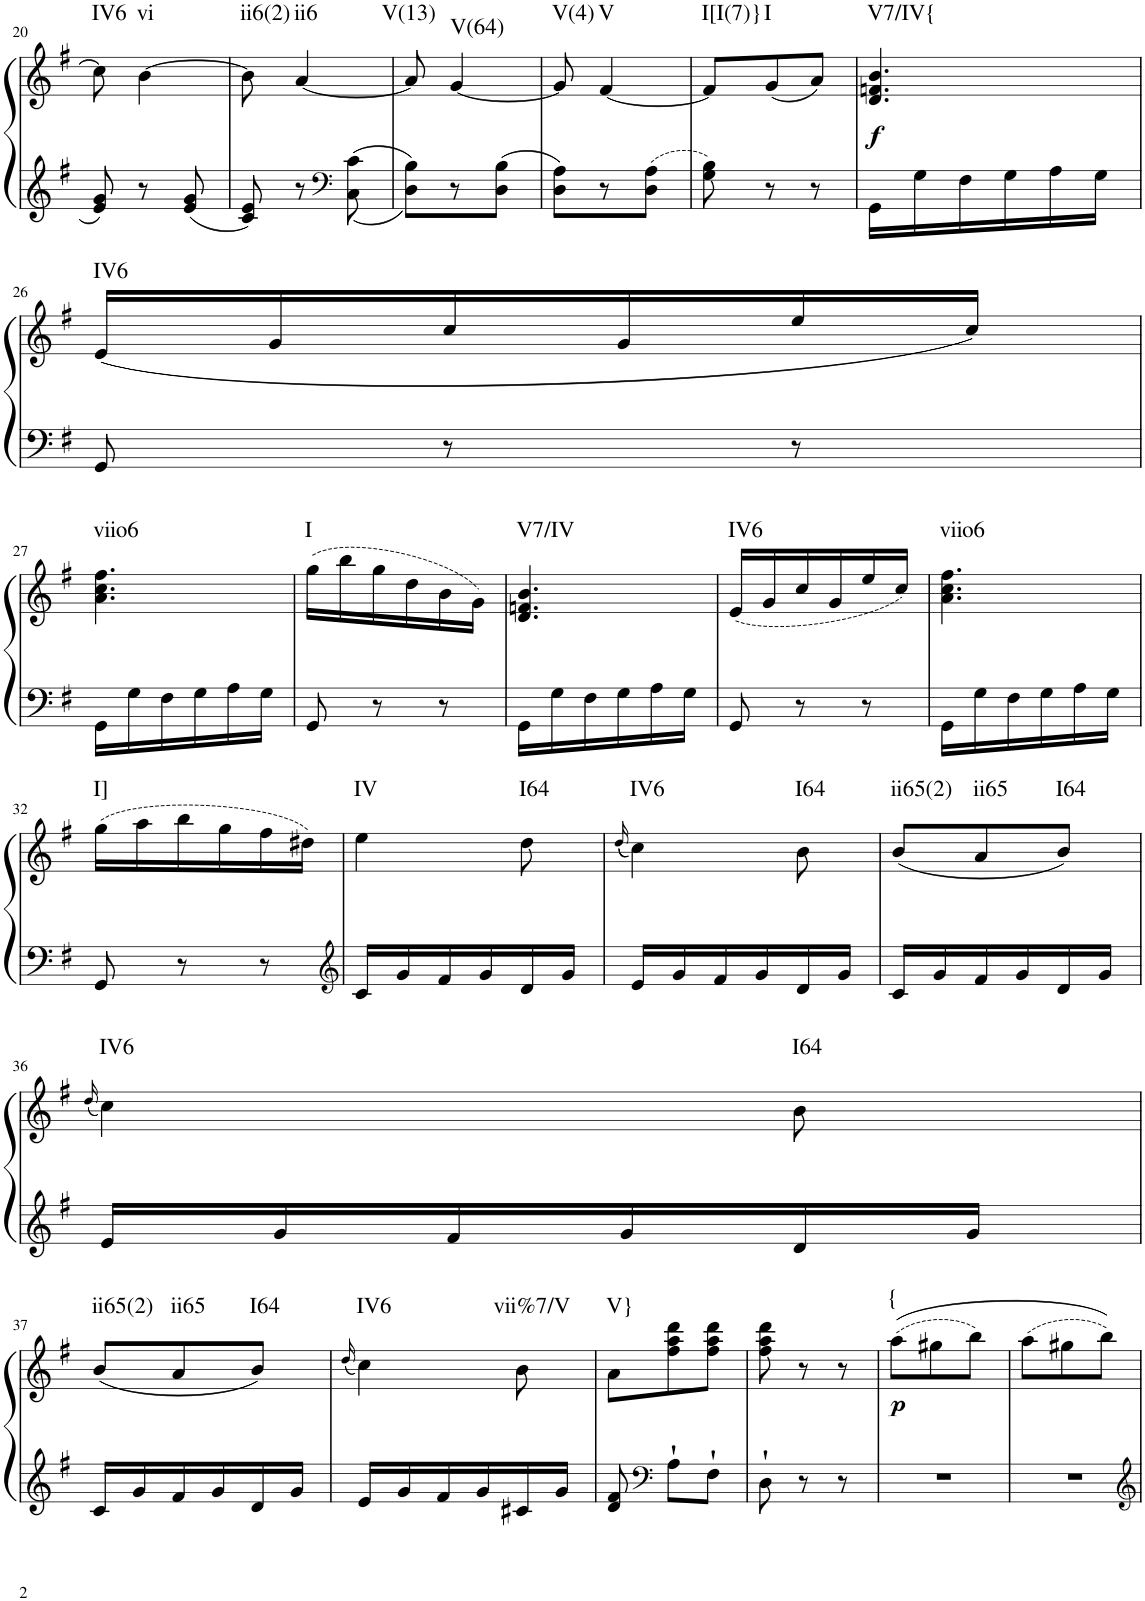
**kern	**kern	**dynam	**harte
*part1	*part1	*part1	*part1
*staff2	*staff1	*staff1/2	*
*I"Klavier linke Hand	*	*	*
!!LO:PB:g=z
*clefG2	*clefG2	*	*
*k[f#]	*k[f#]	*	*
*M3/8	*M3/8	*	*
=20	=20	=20	=20
!	!	!	!LO:H:kt=IV6
8e/ 8g/	8cc\]	.	N
!	!	!	!LO:H:kt=vi
8r	[4b\	.	N
8e/ 8g/	.	.	.
=21	=21	=21	=21
!	!	!	!LO:H:kt=ii6(2)
8c/ 8e/	8b\]	.	N
!	!	!	!LO:H:kt=ii6
8r	[4a/	.	N
*clefF4	*	*	*
8C\ 8c\	.	.	.
=22	=22	=22	=22
!	!	!	!LO:H:kt=V(13)
8D\ 8B\L	8a/]	.	N
!	!	!	!LO:H:kt=V(64)
8r	[4g/	.	N
8D\ 8B\J	.	.	.
=23	=23	=23	=23
!	!	!	!LO:H:kt=V(4)
8D\ 8A\L	8g/]	.	N
!	!	!	!LO:H:kt=V
8r	[4f#/	.	N
8D\ 8A\J	.	.	.
=24	=24	=24	=24
!	!	!	!LO:H:kt=I[I(7)}
8G\ 8B\	8f#/L]	.	N
!	!	!	!LO:H:kt=I
8r	(8g/	.	N
8r	8a/J)	.	.
=25	=25	=25	=25
!	!	!LO:DY:b	!LO:H:kt=V7/IV{
16GG\LL	4.d/ 4.fn/ 4.b/	f	N
16G\	.	.	.
16F#\	.	.	.
16G\	.	.	.
16A\	.	.	.
16G\JJ	.	.	.
!!LO:LB:g=z
=26	=26	=26	=26
!	!	!	!LO:H:kt=IV6
8GG/	(16e/LL	.	N
.	16g/	.	.
8r	16cc/	.	.
.	16g/	.	.
8r	16ee/	.	.
.	16cc/JJ)	.	.
!!LO:LB:g=z
=27	=27	=27	=27
!	!	!	!LO:H:kt=viio6
16GG\LL	4.a\ 4.cc\ 4.ff#\	.	N
16G\	.	.	.
16F#\	.	.	.
16G\	.	.	.
16A\	.	.	.
16G\JJ	.	.	.
=28	=28	=28	=28
!	!	!	!LO:H:kt=I
8GG/	(16gg\LL	.	N
.	16bb\	.	.
8r	16gg\	.	.
.	16dd\	.	.
8r	16b\	.	.
.	16g\JJ)	.	.
=29	=29	=29	=29
!	!	!	!LO:H:kt=V7/IV
16GG\LL	4.d/ 4.fn/ 4.b/	.	N
16G\	.	.	.
16F#\	.	.	.
16G\	.	.	.
16A\	.	.	.
16G\JJ	.	.	.
=30	=30	=30	=30
!	!	!	!LO:H:kt=IV6
8GG/	(16e/LL	.	N
.	16g/	.	.
8r	16cc/	.	.
.	16g/	.	.
8r	16ee/	.	.
.	16cc/JJ)	.	.
=31	=31	=31	=31
!	!	!	!LO:H:kt=viio6
16GG\LL	4.a\ 4.cc\ 4.ff#\	.	N
16G\	.	.	.
16F#\	.	.	.
16G\	.	.	.
16A\	.	.	.
16G\JJ	.	.	.
!!LO:LB:g=z
=32	=32	=32	=32
!	!	!	!LO:H:kt=I]
8GG/	(16gg\LL	.	N
.	16aa\	.	.
8r	16bb\	.	.
.	16gg\	.	.
8r	16ff#\	.	.
.	16dd#X\JJ)	.	.
=33	=33	=33	=33
*clefG2	*	*	*
!	!	!	!LO:H:kt=IV
16c/LL	4ee\	.	N
16g/	.	.	.
16f#/	.	.	.
16g/	.	.	.
!	!	!	!LO:H:kt=I64
16d/	8dd\	.	N
16g/JJ	.	.	.
=34	=34	=34	=34
.	((16qdd/	.	.
!	!	!	!LO:H:kt=IV6
16e/LL	4cc\))	.	N
16g/	.	.	.
16f#/	.	.	.
16g/	.	.	.
!	!	!	!LO:H:kt=I64
16d/	8b\	.	N
16g/JJ	.	.	.
=35	=35	=35	=35
!	!	!	!LO:H:kt=ii65(2)
16c/LL	(8b/L	.	N
16g/	.	.	.
!	!	!	!LO:H:kt=ii65
16f#/	8a/	.	N
16g/	.	.	.
!	!	!	!LO:H:kt=I64
16d/	8b/J)	.	N
16g/JJ	.	.	.
!!LO:LB:g=z
=36	=36	=36	=36
.	(16qdd/	.	.
!	!	!	!LO:H:kt=IV6
16e/LL	4cc\)	.	N
16g/	.	.	.
16f#/	.	.	.
16g/	.	.	.
!	!	!	!LO:H:kt=I64
16d/	8b\	.	N
16g/JJ	.	.	.
!!LO:LB:g=z
=37	=37	=37	=37
!	!	!	!LO:H:kt=ii65(2)
16c/LL	(8b/L	.	N
16g/	.	.	.
!	!	!	!LO:H:kt=ii65
16f#/	8a/	.	N
16g/	.	.	.
!	!	!	!LO:H:kt=I64
16d/	8b/J)	.	N
16g/JJ	.	.	.
=38	=38	=38	=38
.	(16qdd/	.	.
!	!	!	!LO:H:kt=IV6
16e/LL	4cc\)	.	N
16g/	.	.	.
16f#/	.	.	.
16g/	.	.	.
!	!	!	!LO:H:kt=vii%7/V
16c#X/	8b\	.	N
16g/JJ	.	.	.
=39	=39	=39	=39
!	!	!	!LO:H:kt=V}
8d/ 8f#/	8a\L	.	N
*clefF4	*	*	*
8A`\L	8ff#\ 8aa\ 8ddd\	.	.
8F#`\J	8ff#\ 8aa\ 8ddd\J	.	.
=40	=40	=40	=40
8D`\	8ff#\ 8aa\ 8ddd\	.	.
8r	8r	.	.
8r	8r	.	.
=41	=41	=41	=41
!	!	!LO:DY:b	!LO:H:kt={
4.r	((8aa\L	p	N
.	8gg#X\	.	.
.	8bb\J)	.	.
=42	=42	=42	=42
4.r	(8aa\L	.	.
.	8gg#X\	.	.
.	8bb\J))	.	.
=	=	=	=
*-	*-	*-	*-
